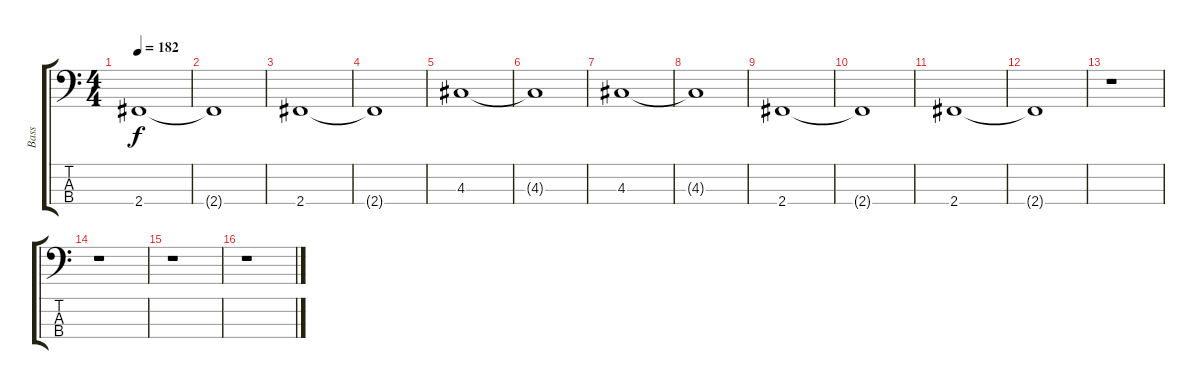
\track ("Bass" "Bass") {instrument electricbassfinger}
\staff {score tabs}
\tuning (G2 D2 A1 E1) {hide}
\ts (4 4)
\tempo 182
\clef f4
\ks c
2.4.1{dy f} |
2.4{t}.1 |
2.4.1 |
2.4{t}.1 |
4.3.1 |
4.3{t}.1 |
4.3.1 |
4.3{t}.1 |
2.4.1 |
2.4{t}.1 |
2.4.1 |
2.4{t}.1 |
r.1 |
r.1 |
r.1 |
r.1
